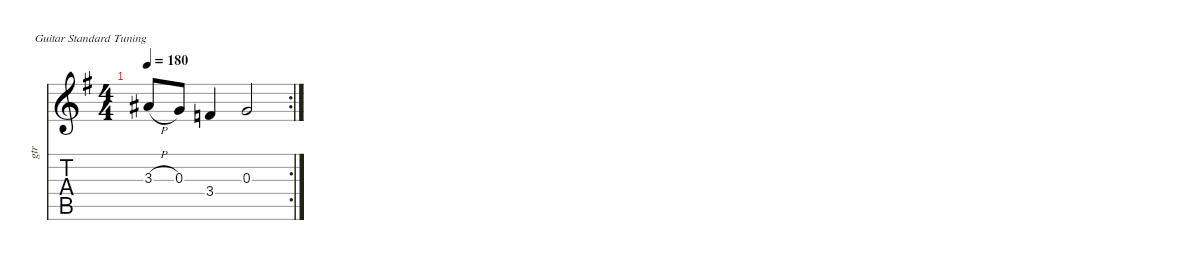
\defaultSystemsLayout 4
\hideDynamics
\bracketExtendMode nobrackets
\track ("Guitar" "gtr") {instrument banjo}
\staff {score tabs}
\tuning (E4 B3 G3 D3 A2 E2)
\displaytranspose 12
\rc 2
\ts (4 4)
\tempo 180
\clef g2
\scale
0.246165
\ks g
3.3{h acc #}.8{dy mf beam Up} 0.3{acc forcenatural}.8{beam Up} 3.4{acc forcenatural}.4{beam Up} 0.3{acc forcenatural}.2{beam Up}
